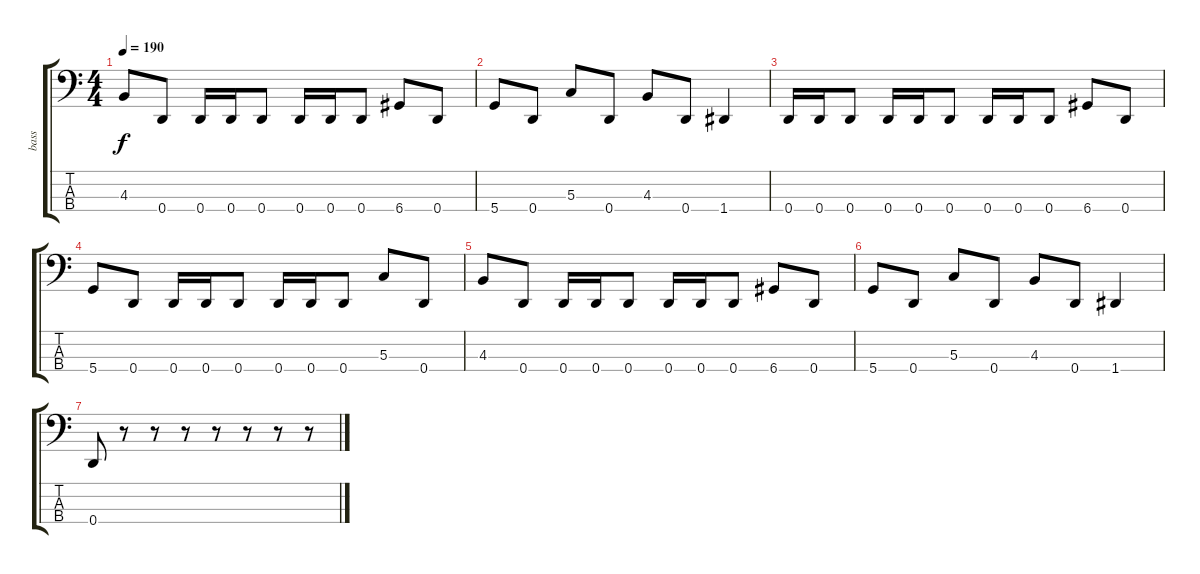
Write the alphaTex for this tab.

\track ("bass" "bass") {instrument electricbasspick}
\staff {score tabs}
\tuning (F2 C2 G1 D1) {hide}
\ts (4 4)
\tempo 190
\clef f4
\ks c
4.3.8{dy f} 0.4.8 0.4.16 0.4.16 0.4.8 0.4.16 0.4.16 0.4.8 6.4.8 0.4.8 |
5.4.8 0.4.8 5.3.8 0.4.8 4.3.8 0.4.8 1.4.4 |
0.4.16 0.4.16 0.4.8 0.4.16 0.4.16 0.4.8 0.4.16 0.4.16 0.4.8 6.4.8 0.4.8 |
5.4.8 0.4.8 0.4.16 0.4.16 0.4.8 0.4.16 0.4.16 0.4.8 5.3.8 0.4.8 |
4.3.8 0.4.8 0.4.16 0.4.16 0.4.8 0.4.16 0.4.16 0.4.8 6.4.8 0.4.8 |
5.4.8 0.4.8 5.3.8 0.4.8 4.3.8 0.4.8 1.4.4 |
0.4.8 r.8 r.8 r.8 r.8 r.8 r.8 r.8
